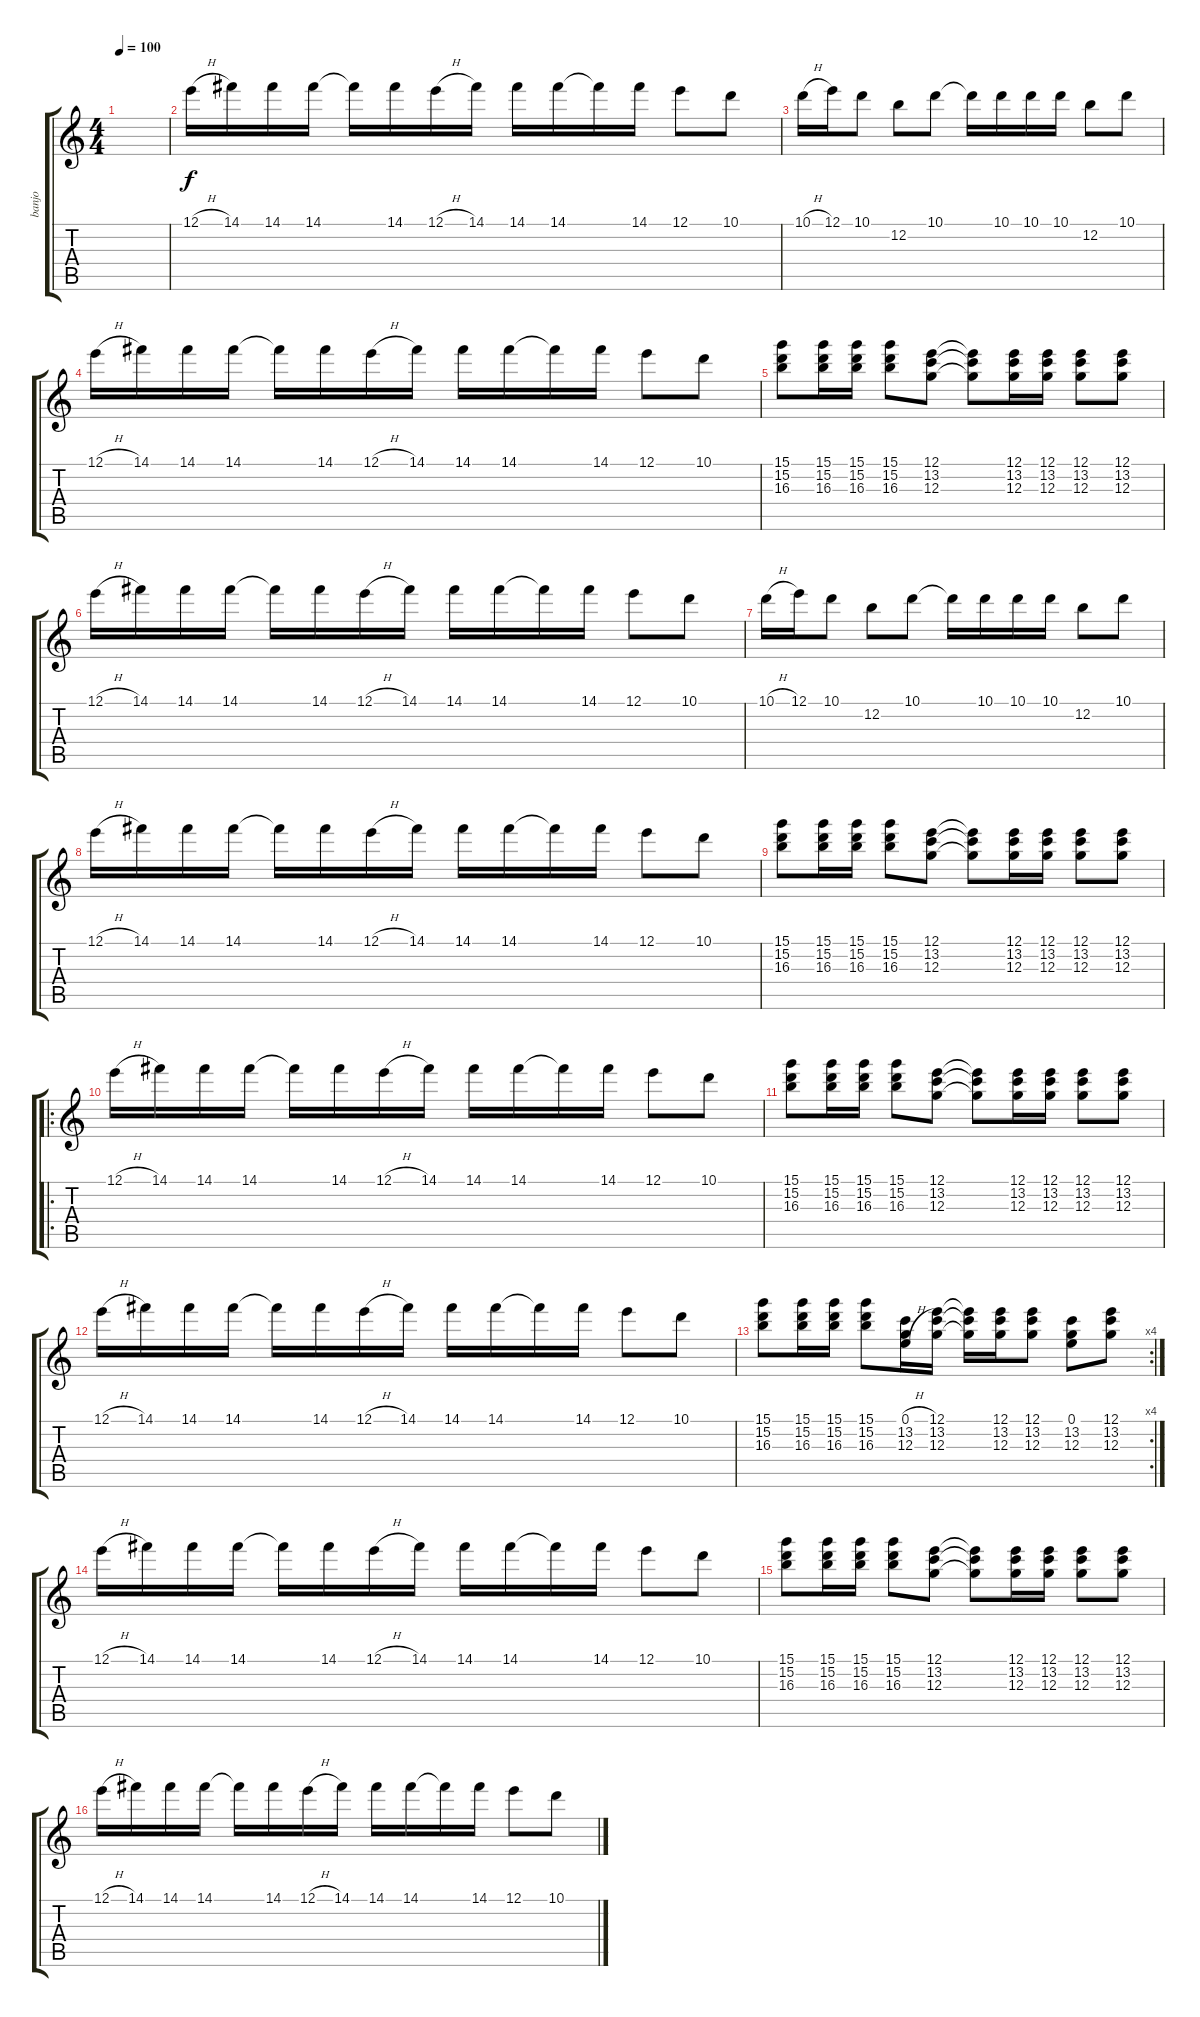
\track ("banjo" "banjo") {instrument banjo}
\staff {score tabs}
\tuning (E4 B3 G3 D3 A2 E2) {hide}
\displaytranspose 12
\ts (4 4)
\tempo 100
\clef g2
\ks c
|
12.1{h}.16 14.1.16 14.1.16 14.1.16 14.1{t}.16 14.1.16 12.1{h}.16 14.1.16 14.1.16 14.1.16 14.1{t}.16 14.1.16 12.1.8 10.1.8 |
10.1{h}.16 12.1.16 10.1.8 12.2.8 10.1.8 10.1{t}.16 10.1.16 10.1.16 10.1.16 12.2.8 10.1.8 |
12.1{h}.16 14.1.16 14.1.16 14.1.16 14.1{t}.16 14.1.16 12.1{h}.16 14.1.16 14.1.16 14.1.16 14.1{t}.16 14.1.16 12.1.8 10.1.8 |
(15.1 15.2 16.3).8 (15.1 15.2 16.3).16 (15.1 15.2 16.3).16 (15.1 15.2 16.3).8 (12.1 13.2 12.3).8 (12.1{t} 13.2{t} 12.3{t}).8 (12.1 13.2 12.3).16 (12.1 13.2 12.3).16 (12.1 13.2 12.3).8 (12.1 13.2 12.3).8 |
12.1{h}.16 14.1.16 14.1.16 14.1.16 14.1{t}.16 14.1.16 12.1{h}.16 14.1.16 14.1.16 14.1.16 14.1{t}.16 14.1.16 12.1.8 10.1.8 |
10.1{h}.16 12.1.16 10.1.8 12.2.8 10.1.8 10.1{t}.16 10.1.16 10.1.16 10.1.16 12.2.8 10.1.8 |
12.1{h}.16 14.1.16 14.1.16 14.1.16 14.1{t}.16 14.1.16 12.1{h}.16 14.1.16 14.1.16 14.1.16 14.1{t}.16 14.1.16 12.1.8 10.1.8 |
(15.1 15.2 16.3).8 (15.1 15.2 16.3).16 (15.1 15.2 16.3).16 (15.1 15.2 16.3).8 (12.1 13.2 12.3).8 (12.1{t} 13.2{t} 12.3{t}).8 (12.1 13.2 12.3).16 (12.1 13.2 12.3).16 (12.1 13.2 12.3).8 (12.1 13.2 12.3).8 |
\ro
12.1{h}.16 14.1.16 14.1.16 14.1.16 14.1{t}.16 14.1.16 12.1{h}.16 14.1.16 14.1.16 14.1.16 14.1{t}.16 14.1.16 12.1.8 10.1.8 |
(15.1 15.2 16.3).8 (15.1 15.2 16.3).16 (15.1 15.2 16.3).16 (15.1 15.2 16.3).8 (12.1 13.2 12.3).8 (12.1{t} 13.2{t} 12.3{t}).8 (12.1 13.2 12.3).16 (12.1 13.2 12.3).16 (12.1 13.2 12.3).8 (12.1 13.2 12.3).8 |
12.1{h}.16 14.1.16 14.1.16 14.1.16 14.1{t}.16 14.1.16 12.1{h}.16 14.1.16 14.1.16 14.1.16 14.1{t}.16 14.1.16 12.1.8 10.1.8 |
\rc 4
(15.1 15.2 16.3).8 (15.1 15.2 16.3).16 (15.1 15.2 16.3).16 (15.1 15.2 16.3).8 (0.1{h} 13.2 12.3).16 (12.1 13.2 12.3).16 (12.1{t} 13.2{t} 12.3{t}).16 (12.1 13.2 12.3).16 (12.1 13.2 12.3).8 (0.1 13.2 12.3).8 (12.1 13.2 12.3).8 |
12.1{h}.16 14.1.16 14.1.16 14.1.16 14.1{t}.16 14.1.16 12.1{h}.16 14.1.16 14.1.16 14.1.16 14.1{t}.16 14.1.16 12.1.8 10.1.8 |
(15.1 15.2 16.3).8 (15.1 15.2 16.3).16 (15.1 15.2 16.3).16 (15.1 15.2 16.3).8 (12.1 13.2 12.3).8 (12.1{t} 13.2{t} 12.3{t}).8 (12.1 13.2 12.3).16 (12.1 13.2 12.3).16 (12.1 13.2 12.3).8 (12.1 13.2 12.3).8 |
12.1{h}.16 14.1.16 14.1.16 14.1.16 14.1{t}.16 14.1.16 12.1{h}.16 14.1.16 14.1.16 14.1.16 14.1{t}.16 14.1.16 12.1.8 10.1.8
